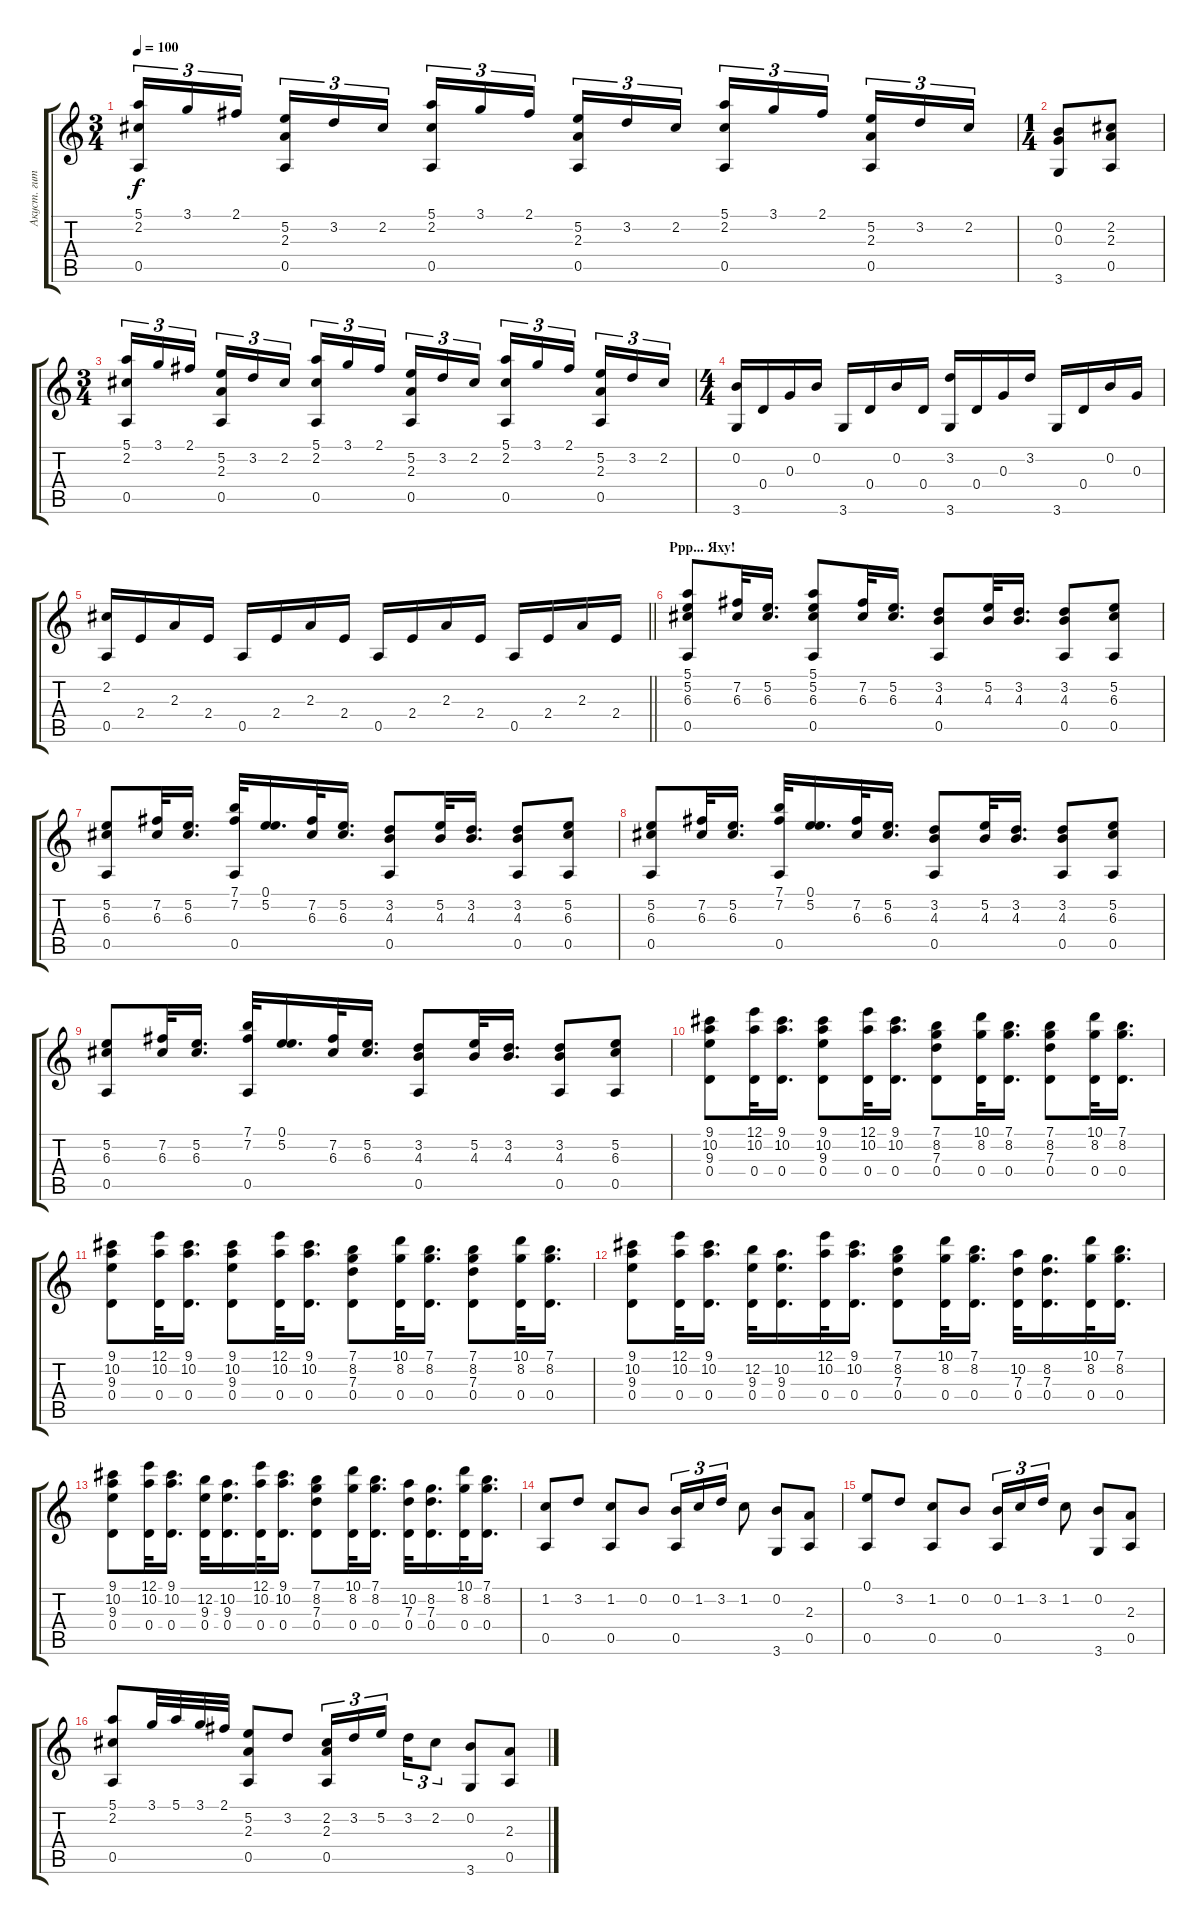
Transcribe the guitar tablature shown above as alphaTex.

\track ("Акуст. гит." "Акуст. гит") {instrument acousticguitarsteel}
\staff {score tabs}
\tuning (E4 B3 G3 D3 A2 E2) {hide}
\ts (3 4)
\tempo 100
\clef g2
\ks c
(5.1 2.2 0.5).16{tu (3 2) dy f} 3.1.16{tu (3 2)} 2.1.16{tu (3 2) beam splitsecondary} (5.2 2.3 0.5).16{tu (3 2)} 3.2.16{tu (3 2)} 2.2.16{tu (3 2)} (5.1 2.2 0.5).16{tu (3 2)} 3.1.16{tu (3 2)} 2.1.16{tu (3 2) beam splitsecondary} (5.2 2.3 0.5).16{tu (3 2)} 3.2.16{tu (3 2)} 2.2.16{tu (3 2)} (5.1 2.2 0.5).16{tu (3 2)} 3.1.16{tu (3 2)} 2.1.16{tu (3 2) beam splitsecondary} (5.2 2.3 0.5).16{tu (3 2)} 3.2.16{tu (3 2)} 2.2.16{tu (3 2)} |
\ts (1 4)
(0.2 0.3 3.6).8 (2.2 2.3 0.5).8 |
\ts (3 4)
(5.1 2.2 0.5).16{tu (3 2)} 3.1.16{tu (3 2)} 2.1.16{tu (3 2) beam splitsecondary} (5.2 2.3 0.5).16{tu (3 2)} 3.2.16{tu (3 2)} 2.2.16{tu (3 2)} (5.1 2.2 0.5).16{tu (3 2)} 3.1.16{tu (3 2)} 2.1.16{tu (3 2) beam splitsecondary} (5.2 2.3 0.5).16{tu (3 2)} 3.2.16{tu (3 2)} 2.2.16{tu (3 2)} (5.1 2.2 0.5).16{tu (3 2)} 3.1.16{tu (3 2)} 2.1.16{tu (3 2) beam splitsecondary} (5.2 2.3 0.5).16{tu (3 2)} 3.2.16{tu (3 2)} 2.2.16{tu (3 2)} |
\ts (4 4)
(0.2 3.6).16 0.4.16 0.3.16 0.2.16 3.6.16 0.4.16 0.2.16 0.4.16 (3.2 3.6).16 0.4.16 0.3.16 3.2.16 3.6.16 0.4.16 0.2.16 0.3.16 |
\barLineRight lightlight
(2.2 0.5).16 2.4.16 2.3.16 2.4.16 0.5.16 2.4.16 2.3.16 2.4.16 0.5.16 2.4.16 2.3.16 2.4.16 0.5.16 2.4.16 2.3.16 2.4.16 |
\section ("" "Ррр... Яху!")
(5.1 5.2 6.3 0.5).8 (7.2 6.3).32 (5.2 6.3).16{d} (5.1 5.2 6.3 0.5).8 (7.2 6.3).32 (5.2 6.3).16{d} (3.2 4.3 0.5).8 (5.2 4.3).32 (3.2 4.3).16{d} (3.2 4.3 0.5).8 (5.2 6.3 0.5).8 |
(5.2 6.3 0.5).8 (7.2 6.3).32 (5.2 6.3).16{d} (7.1 7.2 0.5).32 (0.1 5.2).16{d} (7.2 6.3).32 (5.2 6.3).16{d} (3.2 4.3 0.5).8 (5.2 4.3).32 (3.2 4.3).16{d} (3.2 4.3 0.5).8 (5.2 6.3 0.5).8 |
(5.2 6.3 0.5).8 (7.2 6.3).32 (5.2 6.3).16{d} (7.1 7.2 0.5).32 (0.1 5.2).16{d} (7.2 6.3).32 (5.2 6.3).16{d} (3.2 4.3 0.5).8 (5.2 4.3).32 (3.2 4.3).16{d} (3.2 4.3 0.5).8 (5.2 6.3 0.5).8 |
(5.2 6.3 0.5).8 (7.2 6.3).32 (5.2 6.3).16{d} (7.1 7.2 0.5).32 (0.1 5.2).16{d} (7.2 6.3).32 (5.2 6.3).16{d} (3.2 4.3 0.5).8 (5.2 4.3).32 (3.2 4.3).16{d} (3.2 4.3 0.5).8 (5.2 6.3 0.5).8 |
(9.1 10.2 9.3 0.4).8 (12.1 10.2 0.4).32 (9.1 10.2 0.4).16{d} (9.1 10.2 9.3 0.4).8 (12.1 10.2 0.4).32 (9.1 10.2 0.4).16{d} (7.1 8.2 7.3 0.4).8 (10.1 8.2 0.4).32 (7.1 8.2 0.4).16{d} (7.1 8.2 7.3 0.4).8 (10.1 8.2 0.4).32 (7.1 8.2 0.4).16{d} |
(9.1 10.2 9.3 0.4).8 (12.1 10.2 0.4).32 (9.1 10.2 0.4).16{d} (9.1 10.2 9.3 0.4).8 (12.1 10.2 0.4).32 (9.1 10.2 0.4).16{d} (7.1 8.2 7.3 0.4).8 (10.1 8.2 0.4).32 (7.1 8.2 0.4).16{d} (7.1 8.2 7.3 0.4).8 (10.1 8.2 0.4).32 (7.1 8.2 0.4).16{d} |
(9.1 10.2 9.3 0.4).8 (12.1 10.2 0.4).32 (9.1 10.2 0.4).16{d} (12.2 9.3 0.4).32 (10.2 9.3 0.4).16{d} (12.1 10.2 0.4).32 (9.1 10.2 0.4).16{d} (7.1 8.2 7.3 0.4).8 (10.1 8.2 0.4).32 (7.1 8.2 0.4).16{d} (10.2 7.3 0.4).32 (8.2 7.3 0.4).16{d} (10.1 8.2 0.4).32 (7.1 8.2 0.4).16{d} |
(9.1 10.2 9.3 0.4).8 (12.1 10.2 0.4).32 (9.1 10.2 0.4).16{d} (12.2 9.3 0.4).32 (10.2 9.3 0.4).16{d} (12.1 10.2 0.4).32 (9.1 10.2 0.4).16{d} (7.1 8.2 7.3 0.4).8 (10.1 8.2 0.4).32 (7.1 8.2 0.4).16{d} (10.2 7.3 0.4).32 (8.2 7.3 0.4).16{d} (10.1 8.2 0.4).32 (7.1 8.2 0.4).16{d} |
(1.2 0.5).8 3.2.8 (1.2 0.5).8 0.2.8 (0.2 0.5).16{tu (3 2)} 1.2.16{tu (3 2)} 3.2.16{tu (3 2)} 1.2.8 (0.2 3.6).8 (2.3 0.5).8 |
(0.1 0.5).8 3.2.8 (1.2 0.5).8 0.2.8 (0.2 0.5).16{tu (3 2)} 1.2.16{tu (3 2)} 3.2.16{tu (3 2)} 1.2.8 (0.2 3.6).8 (2.3 0.5).8 |
(5.1 2.2 0.5).8 3.1.32 5.1.32 3.1.32 2.1.32 (5.2 2.3 0.5).8 3.2.8 (2.2 2.3 0.5).16{tu (3 2)} 3.2.16{tu (3 2)} 5.2.16{tu (3 2) beam splitsecondary} 3.2.16{tu (3 2)} 2.2.8{tu (3 2)} (0.2 3.6).8 (2.3 0.5).8
